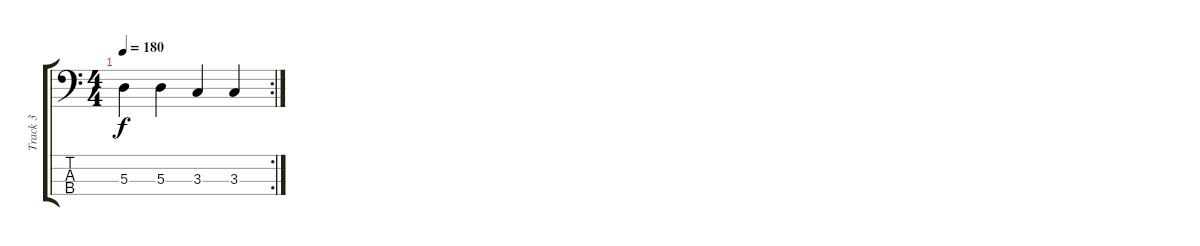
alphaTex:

\track ("Track 3" "Track 3") {instrument electricbasspick}
\staff {score tabs}
\tuning (G2 D2 A1 E1) {hide}
\rc 2
\ts (4 4)
\tempo 180
\clef f4
\ks c
5.3.4{dy f} 5.3.4 3.3.4 3.3.4
